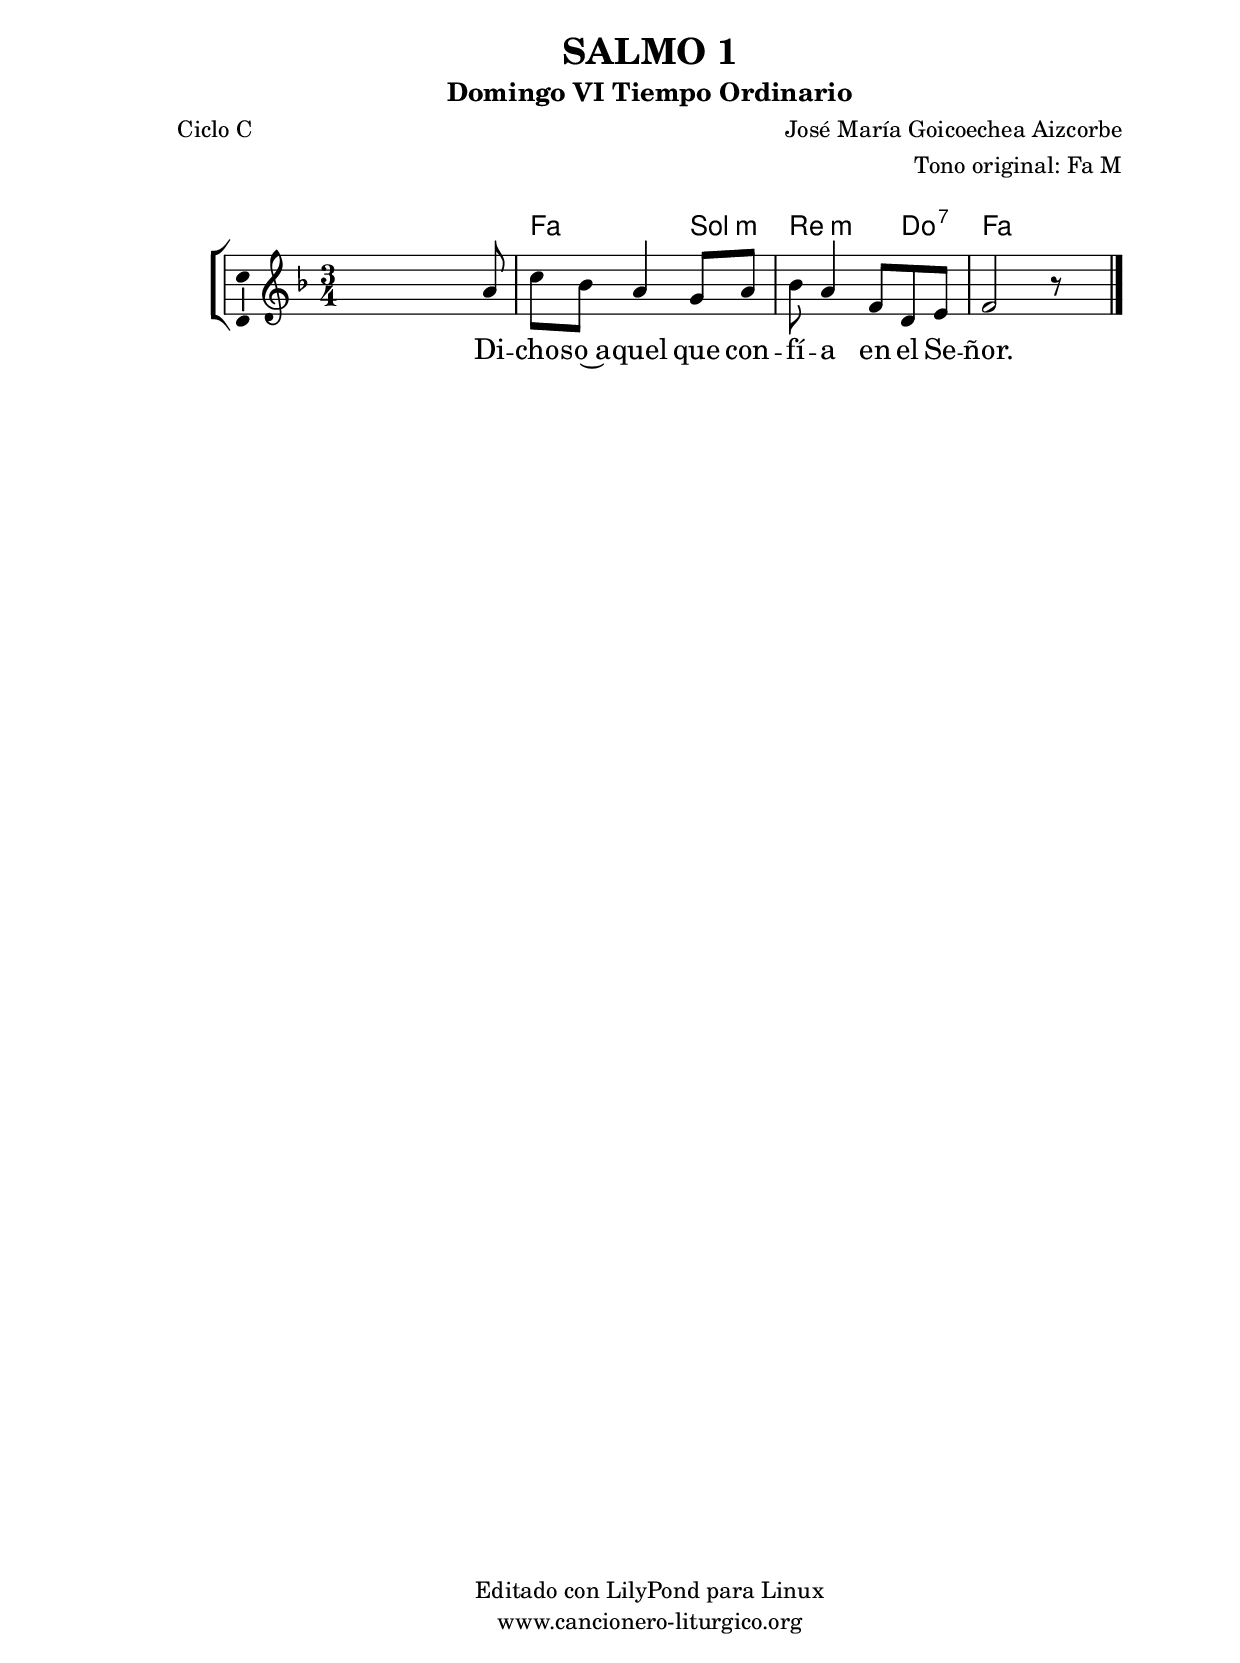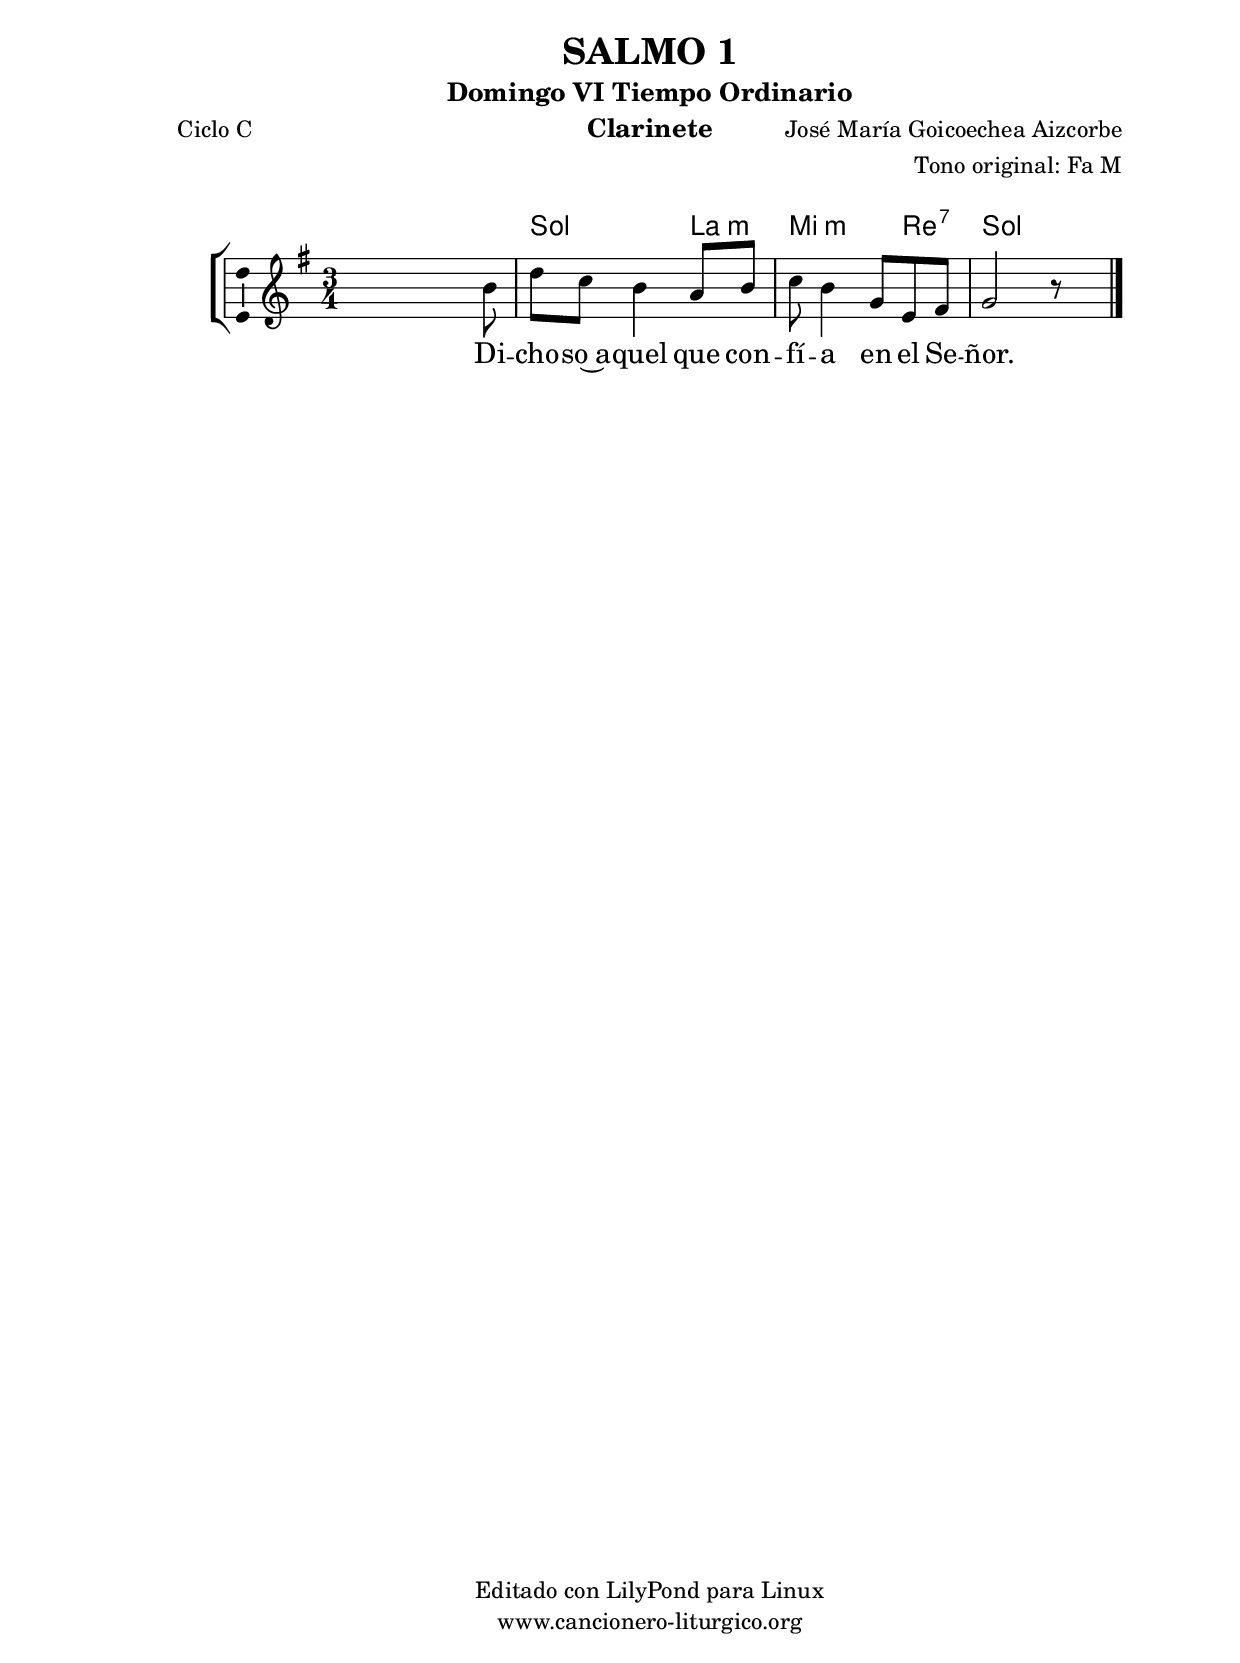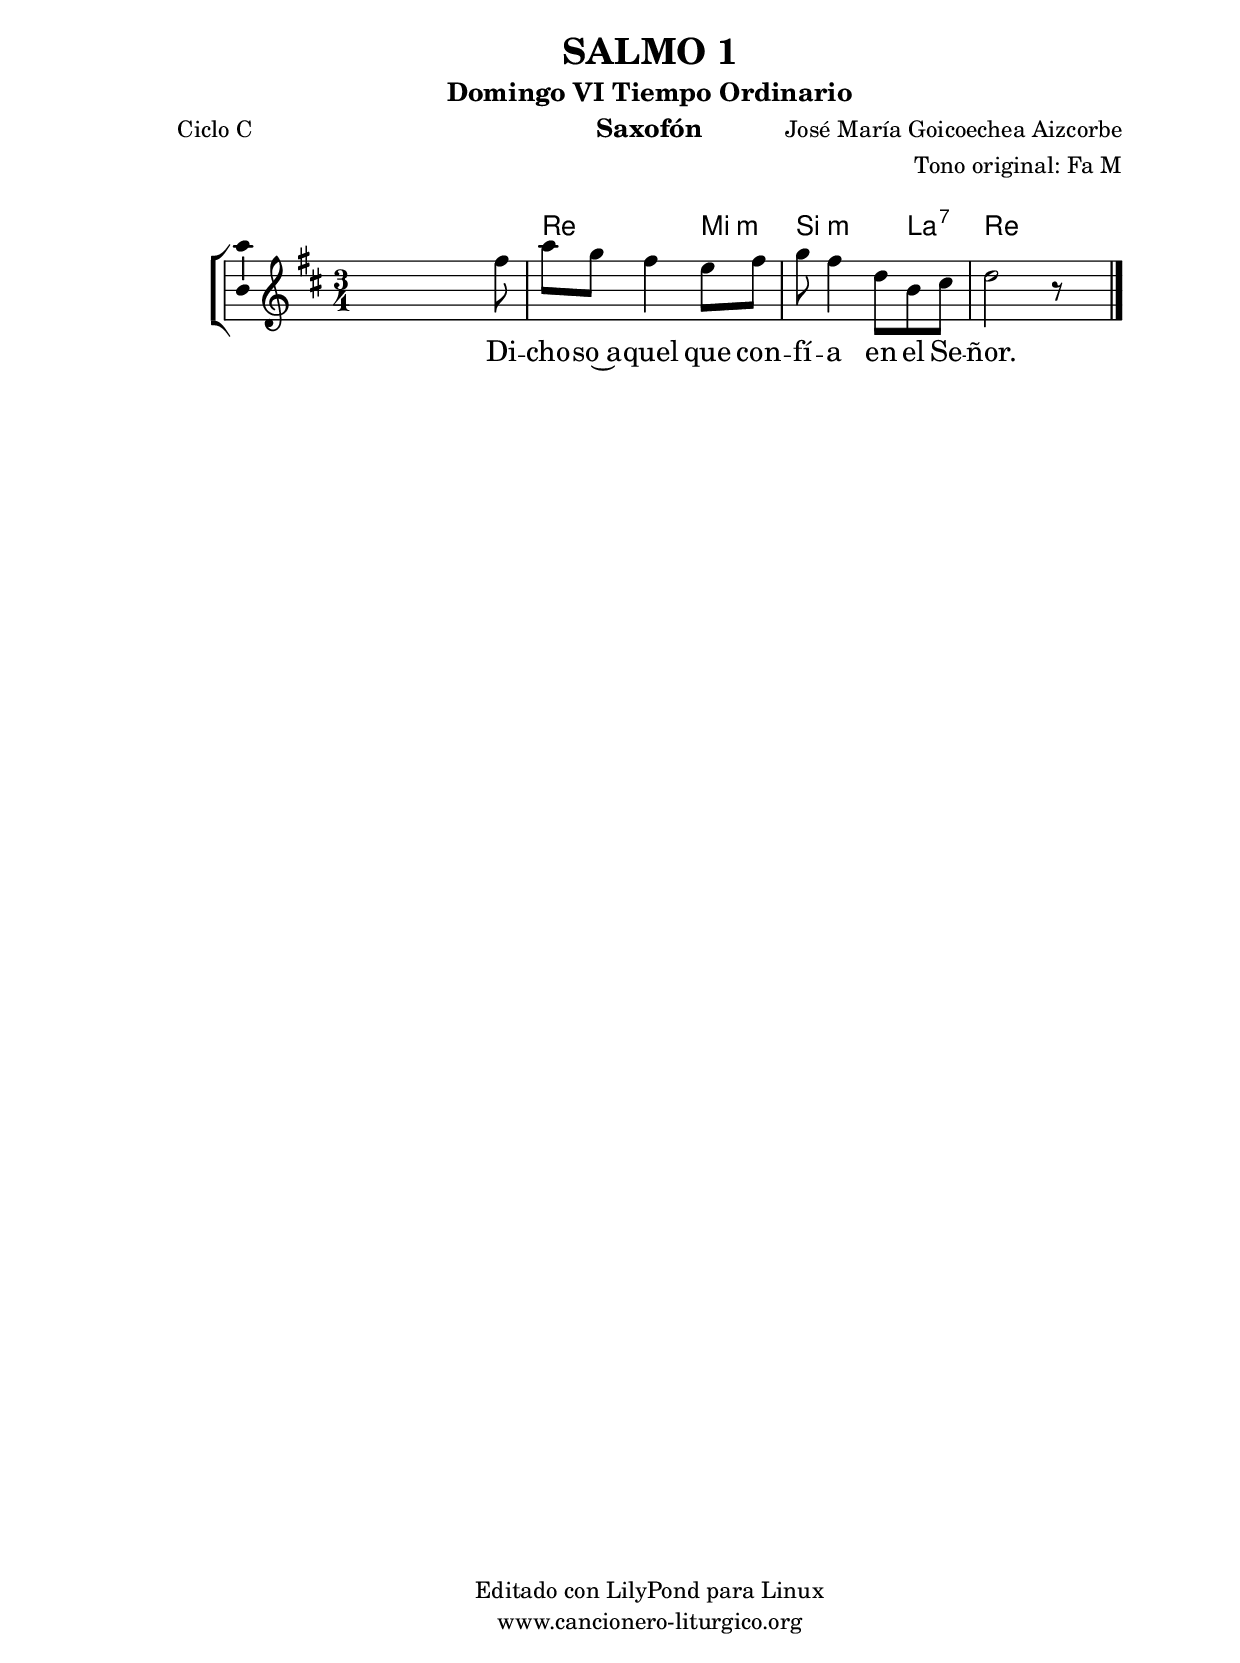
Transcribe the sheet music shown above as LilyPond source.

%
%para convertir .midi en .wav:
%timidity filename.midi -Ow -o finename.wav
%
%
%Para convertir de .wav a .mp3:
%lame -h -m j filename.wav
%
%
%para escuchar el midi:
%timidity nombrefichero.midi
%


%versión de lilypond para la que se ha escrito esta partitura:
\version "2.16.0"

	%Tamaño papel
	#(set-default-paper-size "a4")
	%Tamaño partitura
	#(set-global-staff-size 20)
	%No responde al pulsar sobre una nota
	#(ly:set-option 'point-and-click #f)

%parámetros del encabezamiento:
\header {
	title = "SALMO 1"
	subtitle = "Domingo VI Tiempo Ordinario"
	composer = "José María Goicoechea Aizcorbe"
	poet = "Ciclo C"
	meter = ""
	arranger = "Tono original: Fa M"
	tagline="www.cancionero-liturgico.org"
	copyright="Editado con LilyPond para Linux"
	tiempo = "Ordinario"
	usos = "Salmo"
	letra = "Dichoso aquel que confía en el Señor."
	}

%parámetros asociados al papel:
\paper  {
	oddHeaderMarkup = \markup {\fill-line { \on-the-fly #not-first-page \fromproperty #'header:title \on-the-fly #not-first-page \fromproperty #'header:composer }}
	evenHeaderMarkup = \markup {\fill-line { \fromproperty #'header:composer \fromproperty #'header:title }}
	#(set-paper-size "a4")
	print-page-number = ##f
	first-page-number = 1
	print-first-page-number = ##f
%	head-separation = 3.0 \cm
	top-margin = 2.0 \cm
	bottom-margin = 0.5\cm
%%%	bottom-margin = -1.0\cm
	left-margin = 3.0 \cm
	line-width = 16.0 \cm 
	indent = 8\mm
	interscoreline = 2.\mm
	between-system-space = 15\mm
%	para que las partituras no llenen la hoja:
	ragged-bottom = ##t
%	idem para la última hoja:
	ragged-last-bottom = ##f
%	para que las partituras llenen el ancho del papel:
	ragged-last = ##f
	after-title-space = 2.5 \cm
%page-count=1
%system-count=8

	%Flexible Vertical Spacing
%	markup-markup-spacing =
%	#'((basic-distance . 15) (minimum-distance . 15) (padding . 3))
	markup-system-spacing =
	#'((basic-distance . 15) (minimum-distance . 15) (padding . 3))
	system-system-spacing =
	#'((basic-distance . 15) (minimum-distance . 15) (padding . 3))
	score-system-spacing =
	#'((basic-distance . 15) (minimum-distance . 15) (padding . 5))
%	top-system-spacing = % header
%	#'((basic-distance . 8) (minimum-distance . 0) (padding . 3))
%	top-markup-spacing =
%	#'((basic-distance . 20) (minimum-distance . 20) (padding . 3))
	last-bottom-spacing = % footer
	#'((basic-distance . 5) (minimum-distance . 5) (padding . 3))
%	score-markup-spacing =
%	#'((basic-distance . 16) (minimum-distance . 13) (padding . 3))

	}


%parámetros que afectan a toda la partitura:
global =  {
	%clave de sol (G):
	\clef G
	%armadura:
%	\transpose a c'
	\key f \major
	\tempo 4=80
	\set Score.tempoHideNote = ##t
	}


acordes = {
	\italianChords
	\chordmode {
%	\transpose a c'
{
s2.
f2 g4:m d2:m c4:7 f2.
	}
	}
}


melodia = 
%	\transpose a c'
{
	\relative c''{
	\time 3/4

s2 s8 a8
c8 bes a4 g8 a
bes8 a4 f8 d e
f2 r8 s8

	\bar "|."
	}
	}


texto = \lyricmode {
Di -- cho -- so~a -- quel que con -- fí -- a en el Se -- ñor.
	}


acordesStaff = \context ChordNames = acordesStaff <<
	\set chordChanges = ##t
	\acordes
	>>


vozStaff = \context Voice = vozStaff
\with {\consists "Ambitus_engraver"}
<<
%	\set Staff.instrumentName = ""
%	\set Staff.shortInstrumentName = ""
%	\set Staff.midiInstrument = #"clarinet"
%	\set Staff.midiInstrument = #"cello"
%	\set Staff.midiInstrument = #"flute"
	\set Staff.midiInstrument = #"electric guitar (jazz)"
%	\set Staff.midiInstrument = #"english horn"
%	\set Staff.midiInstrument = #"violin"
%	\set Staff.midiInstrument = #"glockenspiel"
	\set Staff.midiMinimumVolume = #0.7
	\set Staff.midiMaximumVolume = #0.9
	\global
	\melodia
	>>


textoStaff = \context Lyrics = textoStaff <<
	\lyricsto vozStaff \texto
	>>

\book {
	\score {
		\context ChoirStaff {
			\override StaffGroup.SystemStartBracket #'collapse-height = #1
			\override Score.SystemStartBar #'collapse-height = #1
			<<
			\acordesStaff
			\vozStaff
			\textoStaff
			>>
			}
		\layout {
	    		\context {
				\Lyrics
				\override LyricText #'font-size = #2
				}
	   		 \context {
				\Score
				%fontSize = #3
				\override StaffSymbol #'staff-space = #(magstep +3)
				%\override Beam #'thickness = #0.55
				%\override SpacingSpanner #'spacing-increment = #1.0
				%\override Slur #'height-limit = #1.5
				}
			}
		}
	\score {
		\unfoldRepeats
		\context ChoirStaff {
			<<
			\acordesStaff
			\vozStaff
			>>
			}
		\midi {
	  		\context {
	  			\Score
				tempoWholesPerMinute = #(ly:make-moment 70 4)
				}
			}
		}
	}

%Partitura para clarinete
#(define output-suffix "C")
\book {
	\header{
		instrument = "Clarinete"
		}
	\score {
		\context ChoirStaff {
			\override StaffGroup.SystemStartBracket #'collapse-height = #1
			\override Score.SystemStartBar #'collapse-height = #1
\transpose c d
			<<
			\acordesStaff
			\vozStaff
			\textoStaff
			>>
			}
		\layout {
	    		\context {
				\Lyrics
				\override LyricText #'font-size = #2
				}
	   		 \context {
				\Score
				%fontSize = #3
				\override StaffSymbol #'staff-space = #(magstep +3)
				%\override Beam #'thickness = #0.55
				%\override SpacingSpanner #'spacing-increment = #1.0
				%\override Slur #'height-limit = #1.5
				}
			}
		}
	}

%Partitura para saxofón
#(define output-suffix "S")
\book {
	\header{
		instrument = "Saxofón"
		}
	\score {
		\context ChoirStaff {
			\override StaffGroup.SystemStartBracket #'collapse-height = #1
			\override Score.SystemStartBar #'collapse-height = #1
\transpose c a
			<<
			\acordesStaff
			\vozStaff
			\textoStaff
			>>
			}
		\layout {
	    		\context {
				\Lyrics
				\override LyricText #'font-size = #2
				}
	   		 \context {
				\Score
				%fontSize = #3
				\override StaffSymbol #'staff-space = #(magstep +3)
				%\override Beam #'thickness = #0.55
				%\override SpacingSpanner #'spacing-increment = #1.0
				%\override Slur #'height-limit = #1.5
				}
			}
		}
	}

